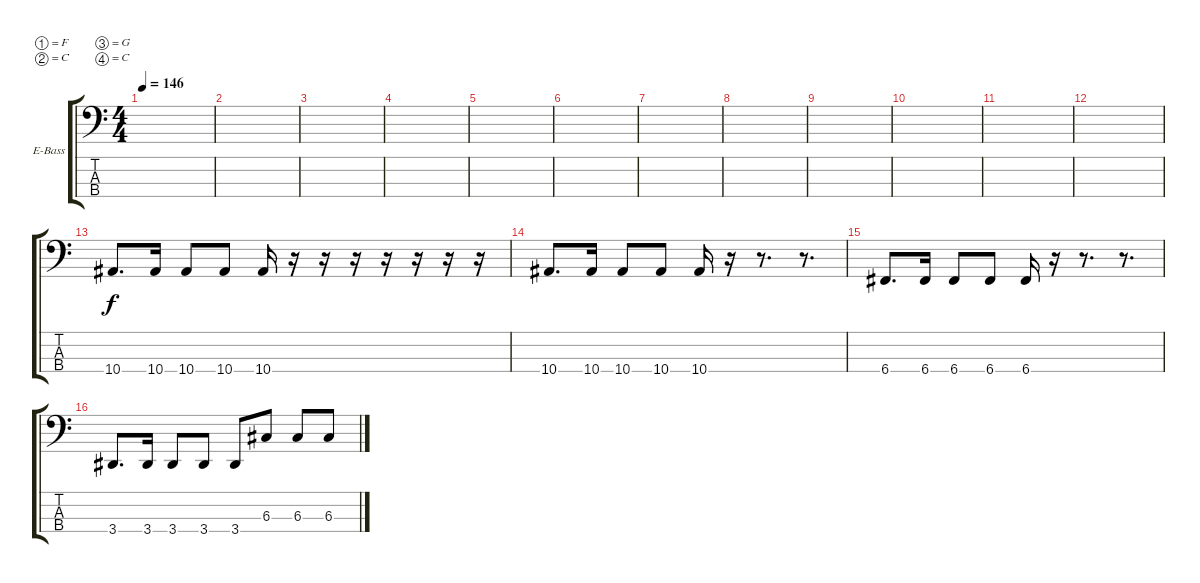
\defaultSystemsLayout 4
\bracketExtendMode groupsimilarinstruments
\firstSystemTrackNameOrientation horizontal
\otherSystemsTrackNameOrientation horizontal
\track ("Bass" "E-Bass") {instrument electricbassfinger}
\staff {score tabs}
\tuning (F2 C2 G1 C1)
\ts (4 4)
\tempo 146
\clef f4
\ks c
|
|
|
|
|
|
|
|
|
|
|
|
10.4.8{d} 10.4.16 10.4.8 10.4.8 10.4.16 r.16 r.16 r.16 r.16 r.16 r.16 r.16 |
10.4.8{d} 10.4.16 10.4.8 10.4.8 10.4.16 r.16 r.8{d} r.8{d} |
6.4.8{d} 6.4.16 6.4.8 6.4.8 6.4.16 r.16 r.8{d} r.8{d} |
3.4.8{d} 3.4.16 3.4.8 3.4.8 3.4.8 6.3.8 6.3.8 6.3.8
